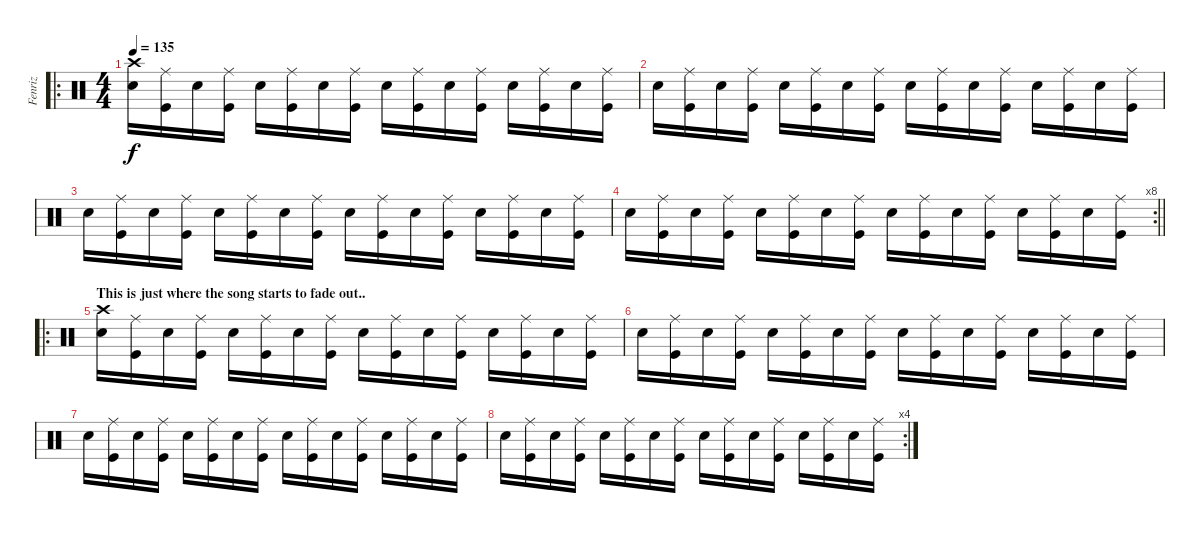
\track ("Fenriz" "Fenriz") {instrument percussion}
\staff {score}
\articulation defaults
\ro
\ts (4 4)
\tempo 135
\clef neutral
\ks c
("Crash high (hit)" "Snare (hit) 2").16{dy f} ("Ride (middle)" "Kick (hit)").16 "Snare (hit) 2".16 ("Ride (middle)" "Kick (hit)").16 "Snare (hit) 2".16 ("Ride (middle)" "Kick (hit)").16 "Snare (hit) 2".16 ("Ride (middle)" "Kick (hit)").16 "Snare (hit) 2".16 ("Ride (middle)" "Kick (hit)").16 "Snare (hit) 2".16 ("Ride (middle)" "Kick (hit)").16 "Snare (hit) 2".16 ("Ride (middle)" "Kick (hit)").16 "Snare (hit) 2".16 ("Ride (middle)" "Kick (hit)").16 |
"Snare (hit) 2".16 ("Ride (middle)" "Kick (hit)").16 "Snare (hit) 2".16 ("Ride (middle)" "Kick (hit)").16 "Snare (hit) 2".16 ("Ride (middle)" "Kick (hit)").16 "Snare (hit) 2".16 ("Ride (middle)" "Kick (hit)").16 "Snare (hit) 2".16 ("Ride (middle)" "Kick (hit)").16 "Snare (hit) 2".16 ("Ride (middle)" "Kick (hit)").16 "Snare (hit) 2".16 ("Ride (middle)" "Kick (hit)").16 "Snare (hit) 2".16 ("Ride (middle)" "Kick (hit)").16 |
"Snare (hit) 2".16 ("Ride (middle)" "Kick (hit)").16 "Snare (hit) 2".16 ("Ride (middle)" "Kick (hit)").16 "Snare (hit) 2".16 ("Ride (middle)" "Kick (hit)").16 "Snare (hit) 2".16 ("Ride (middle)" "Kick (hit)").16 "Snare (hit) 2".16 ("Ride (middle)" "Kick (hit)").16 "Snare (hit) 2".16 ("Ride (middle)" "Kick (hit)").16 "Snare (hit) 2".16 ("Ride (middle)" "Kick (hit)").16 "Snare (hit) 2".16 ("Ride (middle)" "Kick (hit)").16 |
\rc 8
\barLineRight lightlight "Snare (hit) 2".16
("Ride (middle)" "Kick (hit)").16 "Snare (hit) 2".16 ("Ride (middle)" "Kick (hit)").16 "Snare (hit) 2".16 ("Ride (middle)" "Kick (hit)").16 "Snare (hit) 2".16 ("Ride (middle)" "Kick (hit)").16 "Snare (hit) 2".16 ("Ride (middle)" "Kick (hit)").16 "Snare (hit) 2".16 ("Ride (middle)" "Kick (hit)").16 "Snare (hit) 2".16 ("Ride (middle)" "Kick (hit)").16 "Snare (hit) 2".16 ("Ride (middle)" "Kick (hit)").16 |
\ro
\section ("" "This is just where the song starts to fade out..")
("Crash high (hit)" "Snare (hit) 2").16 ("Ride (middle)" "Kick (hit)").16 "Snare (hit) 2".16 ("Ride (middle)" "Kick (hit)").16 "Snare (hit) 2".16 ("Ride (middle)" "Kick (hit)").16 "Snare (hit) 2".16 ("Ride (middle)" "Kick (hit)").16 "Snare (hit) 2".16 ("Ride (middle)" "Kick (hit)").16 "Snare (hit) 2".16 ("Ride (middle)" "Kick (hit)").16 "Snare (hit) 2".16 ("Ride (middle)" "Kick (hit)").16 "Snare (hit) 2".16 ("Ride (middle)" "Kick (hit)").16 |
"Snare (hit) 2".16 ("Ride (middle)" "Kick (hit)").16 "Snare (hit) 2".16 ("Ride (middle)" "Kick (hit)").16 "Snare (hit) 2".16 ("Ride (middle)" "Kick (hit)").16 "Snare (hit) 2".16 ("Ride (middle)" "Kick (hit)").16 "Snare (hit) 2".16 ("Ride (middle)" "Kick (hit)").16 "Snare (hit) 2".16 ("Ride (middle)" "Kick (hit)").16 "Snare (hit) 2".16 ("Ride (middle)" "Kick (hit)").16 "Snare (hit) 2".16 ("Ride (middle)" "Kick (hit)").16 |
"Snare (hit) 2".16 ("Ride (middle)" "Kick (hit)").16 "Snare (hit) 2".16 ("Ride (middle)" "Kick (hit)").16 "Snare (hit) 2".16 ("Ride (middle)" "Kick (hit)").16 "Snare (hit) 2".16 ("Ride (middle)" "Kick (hit)").16 "Snare (hit) 2".16 ("Ride (middle)" "Kick (hit)").16 "Snare (hit) 2".16 ("Ride (middle)" "Kick (hit)").16 "Snare (hit) 2".16 ("Ride (middle)" "Kick (hit)").16 "Snare (hit) 2".16 ("Ride (middle)" "Kick (hit)").16 |
\rc 4 "Snare (hit) 2".16
("Ride (middle)" "Kick (hit)").16 "Snare (hit) 2".16 ("Ride (middle)" "Kick (hit)").16 "Snare (hit) 2".16 ("Ride (middle)" "Kick (hit)").16 "Snare (hit) 2".16 ("Ride (middle)" "Kick (hit)").16 "Snare (hit) 2".16 ("Ride (middle)" "Kick (hit)").16 "Snare (hit) 2".16 ("Ride (middle)" "Kick (hit)").16 "Snare (hit) 2".16 ("Ride (middle)" "Kick (hit)").16 "Snare (hit) 2".16 ("Ride (middle)" "Kick (hit)").16
